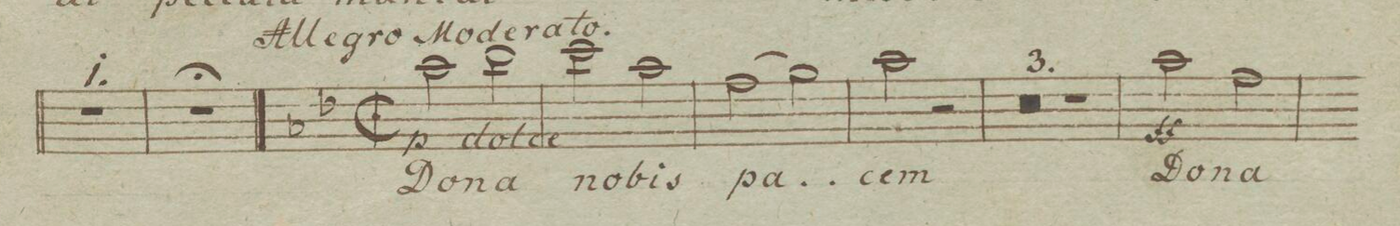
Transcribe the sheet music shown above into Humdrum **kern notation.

**kern	**text	**dynam
*I"Alto	*	*
*clefC3	*	*
*k[b-e-]	*	*
*met(c|)	*	*
*M2/2	*	*
2b-\	Do-	p
2cc\	-na	.
=2	=2	=2
2dd\	no-	.
2b-\	-bis	.
=3	=3	=3
(2g\	pa-	.
2a\)	.	.
=4	=4	=4
2b-\	-cem	.
2r	.	.
=5	=5	=5
0r	.	.
=6	=6	=6
=7	=7	=7
1r	.	.
=8	=8	=8
2b-\	Do-	ff
2g\	-na	.
=9	=9	=9
*-	*-	*-
